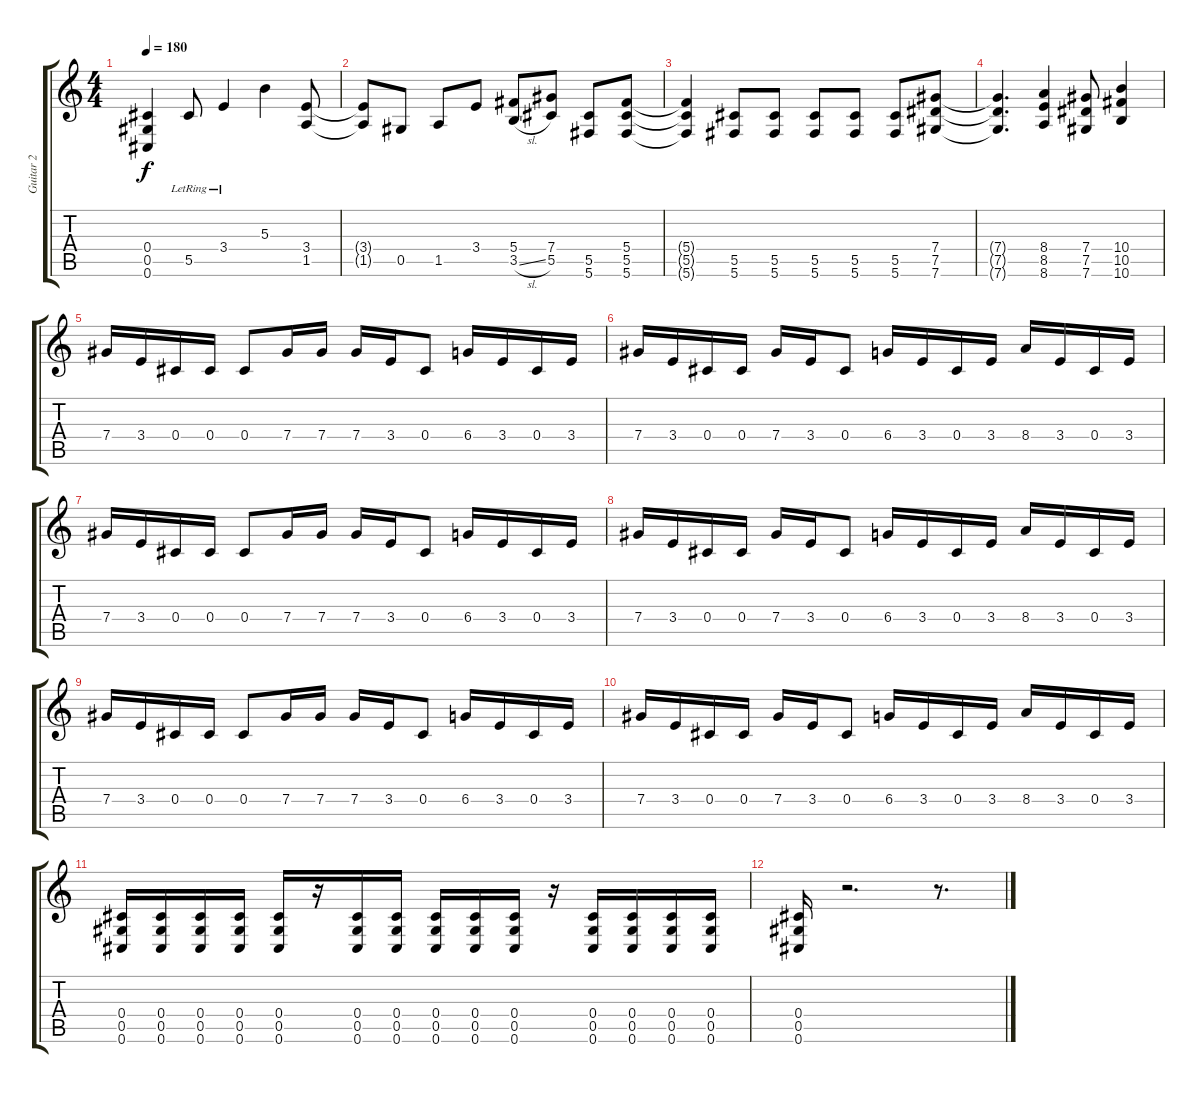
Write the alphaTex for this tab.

\track ("Guitar 2" "Guitar 2") {instrument overdrivenguitar}
\staff {score tabs}
\tuning (E4 Bb3 Gb3 Db3 Ab2 Db2) {hide}
\ts (4 4)
\tempo 180
\clef g2
\ks c
(0.4 0.5 0.6).4{dy f} 5.5{lr}.8 3.4{lr}.4 5.3.4 (3.4 1.5).8 |
(3.4{t} 1.5{t}).8 0.5.8 1.5.8 3.4.8 (5.4 3.5{sl}).8 (7.4 5.5).8 (5.5 5.6).8 (5.4 5.5 5.6).8 |
(5.4{t} 5.5{t} 5.6{t}).4 (5.5 5.6).8 (5.5 5.6).8 (5.5 5.6).8 (5.5 5.6).8 (5.5 5.6).8 (7.4 7.5 7.6).8 |
(7.4{t} 7.5{t} 7.6{t}).4{d} (8.4 8.5 8.6).4 (7.4 7.5 7.6).8 (10.4 10.5 10.6).4 |
7.4.16{volume 16} 3.4.16 0.4.16 0.4.16 0.4.8 7.4.16 7.4.16 7.4.16 3.4.16 0.4.8 6.4.16 3.4.16 0.4.16 3.4.16 |
7.4.16 3.4.16 0.4.16 0.4.16 7.4.16 3.4.16 0.4.8 6.4.16 3.4.16 0.4.16 3.4.16 8.4.16 3.4.16 0.4.16 3.4.16 |
7.4.16{volume 16} 3.4.16 0.4.16 0.4.16 0.4.8 7.4.16 7.4.16 7.4.16 3.4.16 0.4.8 6.4.16 3.4.16 0.4.16 3.4.16 |
7.4.16 3.4.16 0.4.16 0.4.16 7.4.16 3.4.16 0.4.8 6.4.16 3.4.16 0.4.16 3.4.16 8.4.16 3.4.16 0.4.16 3.4.16 |
7.4.16{volume 16} 3.4.16 0.4.16 0.4.16 0.4.8 7.4.16 7.4.16 7.4.16 3.4.16 0.4.8 6.4.16 3.4.16 0.4.16 3.4.16 |
7.4.16 3.4.16 0.4.16 0.4.16 7.4.16 3.4.16 0.4.8 6.4.16 3.4.16 0.4.16 3.4.16 8.4.16 3.4.16 0.4.16 3.4.16 |
(0.4 0.5 0.6).16 (0.4 0.5 0.6).16 (0.4 0.5 0.6).16 (0.4 0.5 0.6).16 (0.4 0.5 0.6).16 r.16 (0.4 0.5 0.6).16 (0.4 0.5 0.6).16 (0.4 0.5 0.6).16 (0.4 0.5 0.6).16 (0.4 0.5 0.6).16 r.16 (0.4 0.5 0.6).16 (0.4 0.5 0.6).16 (0.4 0.5 0.6).16 (0.4 0.5 0.6).16 |
(0.4 0.5 0.6).16 r.2{d} r.8{d}
